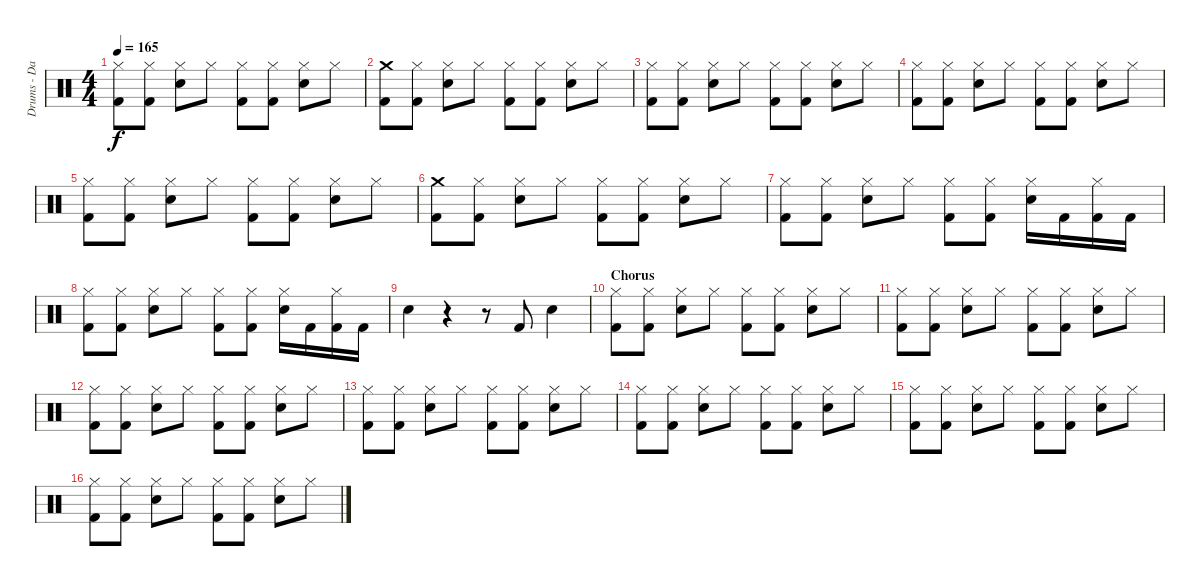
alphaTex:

\track ("Drums - David Holland" "Drums - Da") {instrument percussion}
\staff {score}
\articulation defaults
\ts (4 4)
\tempo 165
\clef neutral
\ks c
("Hi-Hat (closed)" "Kick (hit) 2").8{dy f} ("Hi-Hat (closed)" "Kick (hit) 2").8 ("Hi-Hat (closed)" "Snare (hit) 2").8 "Hi-Hat (closed)".8 ("Hi-Hat (closed)" "Kick (hit) 2").8 ("Hi-Hat (closed)" "Kick (hit) 2").8 ("Hi-Hat (closed)" "Snare (hit) 2").8 "Hi-Hat (closed)".8 |
("Crash medium (hit)" "Kick (hit) 2").8 ("Hi-Hat (closed)" "Kick (hit) 2").8 ("Hi-Hat (closed)" "Snare (hit) 2").8 "Hi-Hat (closed)".8 ("Hi-Hat (closed)" "Kick (hit) 2").8 ("Hi-Hat (closed)" "Kick (hit) 2").8 ("Hi-Hat (closed)" "Snare (hit) 2").8 "Hi-Hat (closed)".8 |
("Hi-Hat (closed)" "Kick (hit) 2").8 ("Hi-Hat (closed)" "Kick (hit) 2").8 ("Hi-Hat (closed)" "Snare (hit) 2").8 "Hi-Hat (closed)".8 ("Hi-Hat (closed)" "Kick (hit) 2").8 ("Hi-Hat (closed)" "Kick (hit) 2").8 ("Hi-Hat (closed)" "Snare (hit) 2").8 "Hi-Hat (closed)".8 |
("Hi-Hat (closed)" "Kick (hit) 2").8 ("Hi-Hat (closed)" "Kick (hit) 2").8 ("Hi-Hat (closed)" "Snare (hit) 2").8 "Hi-Hat (closed)".8 ("Hi-Hat (closed)" "Kick (hit) 2").8 ("Hi-Hat (closed)" "Kick (hit) 2").8 ("Hi-Hat (closed)" "Snare (hit) 2").8 "Hi-Hat (closed)".8 |
("Hi-Hat (closed)" "Kick (hit) 2").8 ("Hi-Hat (closed)" "Kick (hit) 2").8 ("Hi-Hat (closed)" "Snare (hit) 2").8 "Hi-Hat (closed)".8 ("Hi-Hat (closed)" "Kick (hit) 2").8 ("Hi-Hat (closed)" "Kick (hit) 2").8 ("Hi-Hat (closed)" "Snare (hit) 2").8 "Hi-Hat (closed)".8 |
("Crash medium (hit)" "Kick (hit) 2").8 ("Hi-Hat (closed)" "Kick (hit) 2").8 ("Hi-Hat (closed)" "Snare (hit) 2").8 "Hi-Hat (closed)".8 ("Hi-Hat (closed)" "Kick (hit) 2").8 ("Hi-Hat (closed)" "Kick (hit) 2").8 ("Hi-Hat (closed)" "Snare (hit) 2").8 "Hi-Hat (closed)".8 |
("Hi-Hat (closed)" "Kick (hit) 2").8 ("Hi-Hat (closed)" "Kick (hit) 2").8 ("Hi-Hat (closed)" "Snare (hit) 2").8 "Hi-Hat (closed)".8 ("Hi-Hat (closed)" "Kick (hit) 2").8 ("Hi-Hat (closed)" "Kick (hit) 2").8 ("Hi-Hat (closed)" "Snare (hit) 2").16 "Kick (hit) 2".16 ("Hi-Hat (closed)" "Kick (hit) 2").16 "Kick (hit) 2".16 |
("Hi-Hat (closed)" "Kick (hit) 2").8 ("Hi-Hat (closed)" "Kick (hit) 2").8 ("Hi-Hat (closed)" "Snare (hit) 2").8 "Hi-Hat (closed)".8 ("Hi-Hat (closed)" "Kick (hit) 2").8 ("Hi-Hat (closed)" "Kick (hit) 2").8 ("Hi-Hat (closed)" "Snare (hit) 2").16 "Kick (hit) 2".16 ("Hi-Hat (closed)" "Kick (hit) 2").16 "Kick (hit) 2".16 |
"Snare (hit) 2".4 r.4 r.8 "Kick (hit) 2".8 "Snare (hit) 2".4 |
\section ("" "Chorus")
("Hi-Hat (closed)" "Kick (hit) 2").8 ("Hi-Hat (closed)" "Kick (hit) 2").8 ("Hi-Hat (closed)" "Snare (hit) 2").8 "Hi-Hat (closed)".8 ("Hi-Hat (closed)" "Kick (hit) 2").8 ("Hi-Hat (closed)" "Kick (hit) 2").8 ("Hi-Hat (closed)" "Snare (hit) 2").8 "Hi-Hat (closed)".8 |
("Hi-Hat (closed)" "Kick (hit) 2").8 ("Hi-Hat (closed)" "Kick (hit) 2").8 ("Hi-Hat (closed)" "Snare (hit) 2").8 "Hi-Hat (closed)".8 ("Hi-Hat (closed)" "Kick (hit) 2").8 ("Hi-Hat (closed)" "Kick (hit) 2").8 ("Hi-Hat (closed)" "Snare (hit) 2").8 "Hi-Hat (closed)".8 |
("Hi-Hat (closed)" "Kick (hit) 2").8 ("Hi-Hat (closed)" "Kick (hit) 2").8 ("Hi-Hat (closed)" "Snare (hit) 2").8 "Hi-Hat (closed)".8 ("Hi-Hat (closed)" "Kick (hit) 2").8 ("Hi-Hat (closed)" "Kick (hit) 2").8 ("Hi-Hat (closed)" "Snare (hit) 2").8 "Hi-Hat (closed)".8 |
("Hi-Hat (closed)" "Kick (hit) 2").8 ("Hi-Hat (closed)" "Kick (hit) 2").8 ("Hi-Hat (closed)" "Snare (hit) 2").8 "Hi-Hat (closed)".8 ("Hi-Hat (closed)" "Kick (hit) 2").8 ("Hi-Hat (closed)" "Kick (hit) 2").8 ("Hi-Hat (closed)" "Snare (hit) 2").8 "Hi-Hat (closed)".8 |
("Hi-Hat (closed)" "Kick (hit) 2").8 ("Hi-Hat (closed)" "Kick (hit) 2").8 ("Hi-Hat (closed)" "Snare (hit) 2").8 "Hi-Hat (closed)".8 ("Hi-Hat (closed)" "Kick (hit) 2").8 ("Hi-Hat (closed)" "Kick (hit) 2").8 ("Hi-Hat (closed)" "Snare (hit) 2").8 "Hi-Hat (closed)".8 |
("Hi-Hat (closed)" "Kick (hit) 2").8 ("Hi-Hat (closed)" "Kick (hit) 2").8 ("Hi-Hat (closed)" "Snare (hit) 2").8 "Hi-Hat (closed)".8 ("Hi-Hat (closed)" "Kick (hit) 2").8 ("Hi-Hat (closed)" "Kick (hit) 2").8 ("Hi-Hat (closed)" "Snare (hit) 2").8 "Hi-Hat (closed)".8 |
("Hi-Hat (closed)" "Kick (hit) 2").8 ("Hi-Hat (closed)" "Kick (hit) 2").8 ("Hi-Hat (closed)" "Snare (hit) 2").8 "Hi-Hat (closed)".8 ("Hi-Hat (closed)" "Kick (hit) 2").8 ("Hi-Hat (closed)" "Kick (hit) 2").8 ("Hi-Hat (closed)" "Snare (hit) 2").8 "Hi-Hat (closed)".8
